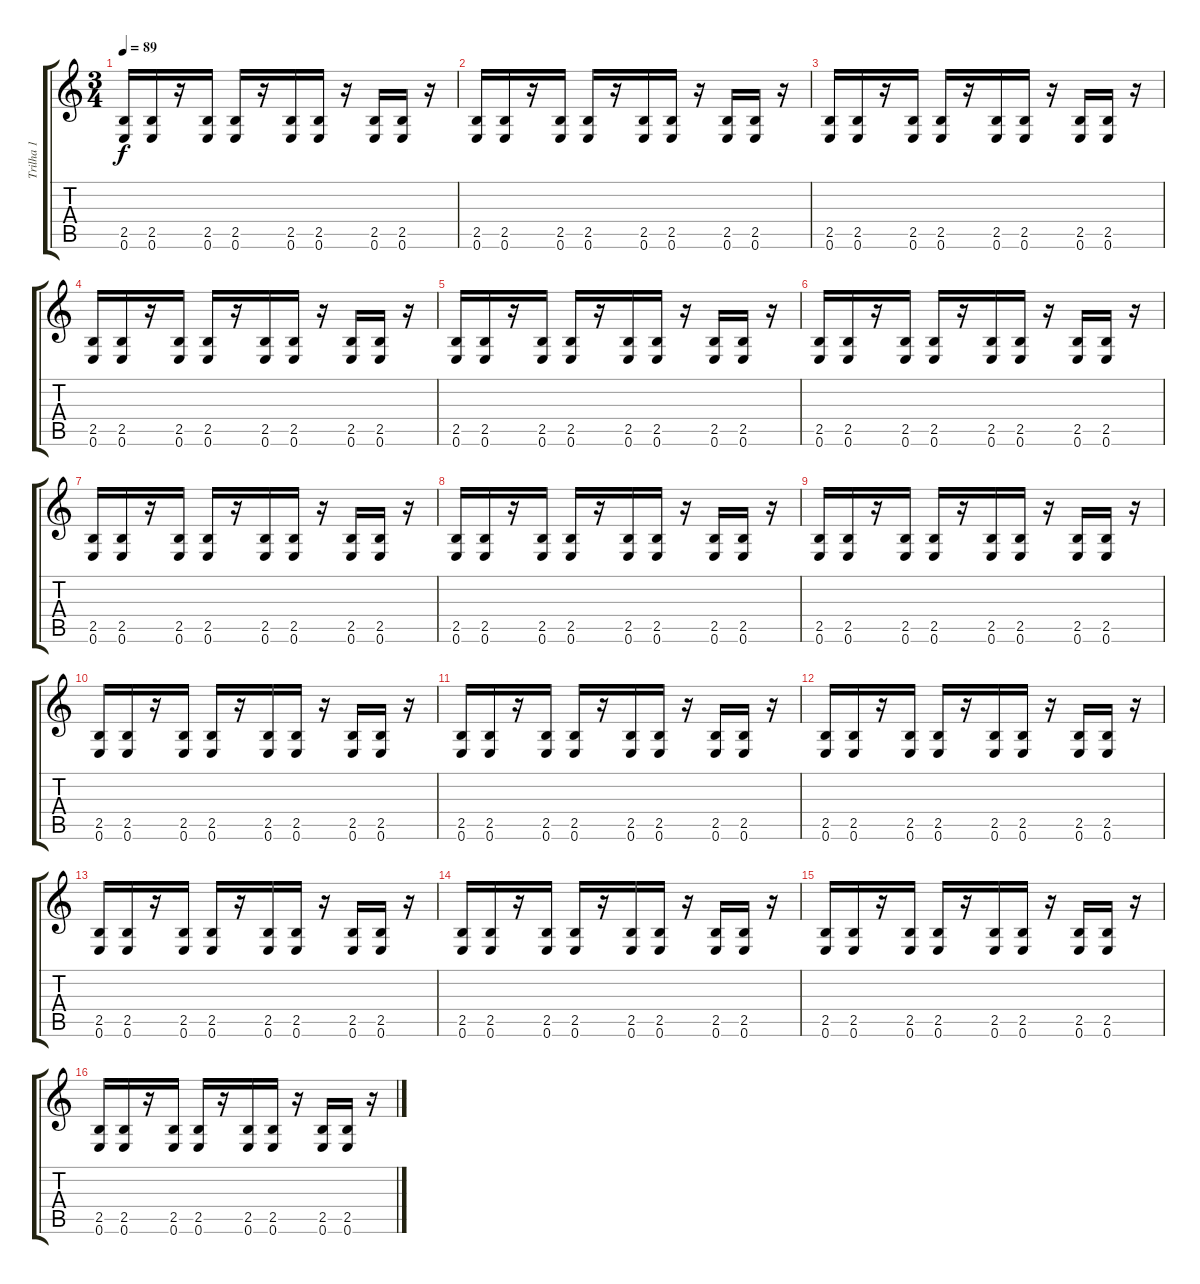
\track ("Trilha 1" "Trilha 1") {instrument distortionguitar}
\staff {score tabs}
\tuning (E4 B3 G3 D3 A2 E2) {hide}
\ts (3 4)
\tempo 89
\clef g2
\ks c
(2.5 0.6).16{dy f instrument distortionguitar} (2.5 0.6).16 r.16 (2.5 0.6).16 (2.5 0.6).16 r.16 (2.5 0.6).16 (2.5 0.6).16 r.16 (2.5 0.6).16 (2.5 0.6).16 r.16 |
(2.5 0.6).16{instrument distortionguitar} (2.5 0.6).16 r.16 (2.5 0.6).16 (2.5 0.6).16 r.16 (2.5 0.6).16 (2.5 0.6).16 r.16 (2.5 0.6).16 (2.5 0.6).16 r.16 |
(2.5 0.6).16{instrument distortionguitar} (2.5 0.6).16 r.16 (2.5 0.6).16 (2.5 0.6).16 r.16 (2.5 0.6).16 (2.5 0.6).16 r.16 (2.5 0.6).16 (2.5 0.6).16 r.16 |
(2.5 0.6).16{instrument distortionguitar} (2.5 0.6).16 r.16 (2.5 0.6).16 (2.5 0.6).16 r.16 (2.5 0.6).16 (2.5 0.6).16 r.16 (2.5 0.6).16 (2.5 0.6).16 r.16 |
(2.5 0.6).16{instrument distortionguitar} (2.5 0.6).16 r.16 (2.5 0.6).16 (2.5 0.6).16 r.16 (2.5 0.6).16 (2.5 0.6).16 r.16 (2.5 0.6).16 (2.5 0.6).16 r.16 |
(2.5 0.6).16{instrument distortionguitar} (2.5 0.6).16 r.16 (2.5 0.6).16 (2.5 0.6).16 r.16 (2.5 0.6).16 (2.5 0.6).16 r.16 (2.5 0.6).16 (2.5 0.6).16 r.16 |
(2.5 0.6).16{instrument distortionguitar} (2.5 0.6).16 r.16 (2.5 0.6).16 (2.5 0.6).16 r.16 (2.5 0.6).16 (2.5 0.6).16 r.16 (2.5 0.6).16 (2.5 0.6).16 r.16 |
(2.5 0.6).16{instrument distortionguitar} (2.5 0.6).16 r.16 (2.5 0.6).16 (2.5 0.6).16 r.16 (2.5 0.6).16 (2.5 0.6).16 r.16 (2.5 0.6).16 (2.5 0.6).16 r.16 |
(2.5 0.6).16{instrument distortionguitar} (2.5 0.6).16 r.16 (2.5 0.6).16 (2.5 0.6).16 r.16 (2.5 0.6).16 (2.5 0.6).16 r.16 (2.5 0.6).16 (2.5 0.6).16 r.16 |
(2.5 0.6).16{instrument distortionguitar} (2.5 0.6).16 r.16 (2.5 0.6).16 (2.5 0.6).16 r.16 (2.5 0.6).16 (2.5 0.6).16 r.16 (2.5 0.6).16 (2.5 0.6).16 r.16 |
(2.5 0.6).16{instrument distortionguitar} (2.5 0.6).16 r.16 (2.5 0.6).16 (2.5 0.6).16 r.16 (2.5 0.6).16 (2.5 0.6).16 r.16 (2.5 0.6).16 (2.5 0.6).16 r.16 |
(2.5 0.6).16{instrument distortionguitar} (2.5 0.6).16 r.16 (2.5 0.6).16 (2.5 0.6).16 r.16 (2.5 0.6).16 (2.5 0.6).16 r.16 (2.5 0.6).16 (2.5 0.6).16 r.16 |
(2.5 0.6).16{instrument distortionguitar} (2.5 0.6).16 r.16 (2.5 0.6).16 (2.5 0.6).16 r.16 (2.5 0.6).16 (2.5 0.6).16 r.16 (2.5 0.6).16 (2.5 0.6).16 r.16 |
(2.5 0.6).16{instrument distortionguitar} (2.5 0.6).16 r.16 (2.5 0.6).16 (2.5 0.6).16 r.16 (2.5 0.6).16 (2.5 0.6).16 r.16 (2.5 0.6).16 (2.5 0.6).16 r.16 |
(2.5 0.6).16{instrument distortionguitar} (2.5 0.6).16 r.16 (2.5 0.6).16 (2.5 0.6).16 r.16 (2.5 0.6).16 (2.5 0.6).16 r.16 (2.5 0.6).16 (2.5 0.6).16 r.16 |
(2.5 0.6).16{instrument distortionguitar} (2.5 0.6).16 r.16 (2.5 0.6).16 (2.5 0.6).16 r.16 (2.5 0.6).16 (2.5 0.6).16 r.16 (2.5 0.6).16 (2.5 0.6).16 r.16
